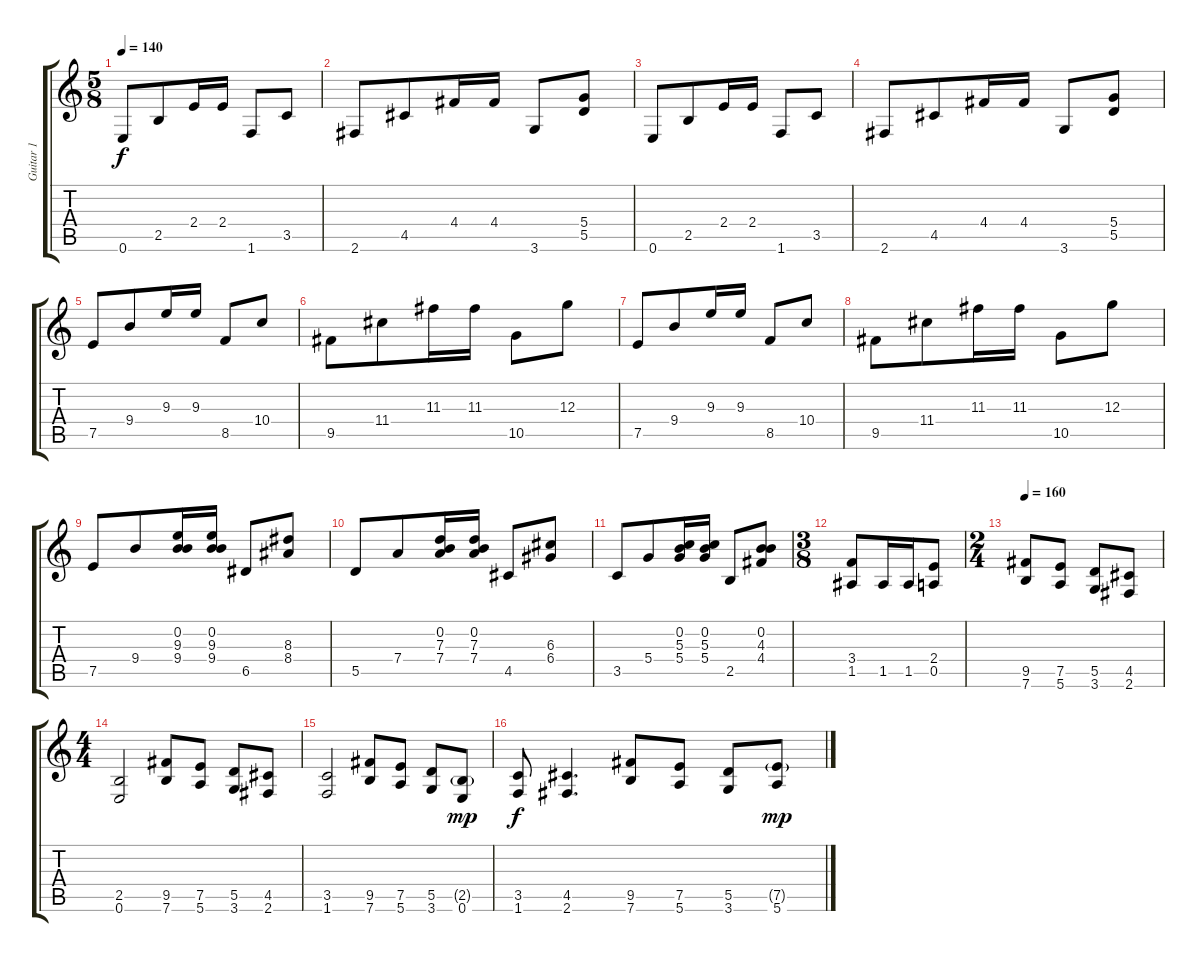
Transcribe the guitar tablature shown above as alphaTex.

\track ("Guitar 1" "Guitar 1") {instrument distortionguitar}
\staff {score tabs}
\tuning (E4 B3 G3 D3 A2 E2) {hide}
\ts (5 8)
\tempo 140
\clef g2
\ks c
0.6.8{dy f} 2.5.8 2.4.16 2.4.16 1.6.8 3.5.8 |
2.6.8 4.5.8 4.4.16 4.4.16 3.6.8 (5.4 5.5).8 |
0.6.8 2.5.8 2.4.16 2.4.16 1.6.8 3.5.8 |
2.6.8 4.5.8 4.4.16 4.4.16 3.6.8 (5.4 5.5).8 |
7.5.8 9.4.8 9.3.16 9.3.16 8.5.8 10.4.8 |
9.5.8 11.4.8 11.3.16 11.3.16 10.5.8 12.3.8 |
7.5.8 9.4.8 9.3.16 9.3.16 8.5.8 10.4.8 |
9.5.8 11.4.8 11.3.16 11.3.16 10.5.8 12.3.8 |
7.5.8 9.4.8 (0.2 9.3 9.4).16 (0.2 9.3 9.4).16 6.5.8 (8.3 8.4).8 |
5.5.8 7.4.8 (0.2 7.3 7.4).16 (0.2 7.3 7.4).16 4.5.8 (6.3 6.4).8 |
3.5.8 5.4.8 (0.2 5.3 5.4).16 (0.2 5.3 5.4).16 2.5.8 (0.2 4.3 4.4).8 |
\ts (3 8)
(3.4 1.5).8 1.5.16 1.5.16 (2.4 0.5).8 |
\ts (2 4)
\tempo 160
(9.5 7.6).8 (7.5 5.6).8 (5.5 3.6).8 (4.5 2.6).8 |
\ts (4 4)
(2.5 0.6).2 (9.5 7.6).8 (7.5 5.6).8 (5.5 3.6).8 (4.5 2.6).8 |
(3.5 1.6).2 (9.5 7.6).8 (7.5 5.6).8 (5.5 3.6).8 (2.5{g} 0.6).8{dy mp} |
(3.5 1.6).8{dy f} (4.5 2.6).4{d} (9.5 7.6).8 (7.5 5.6).8 (5.5 3.6).8 (7.5{g} 5.6).8{dy mp}
